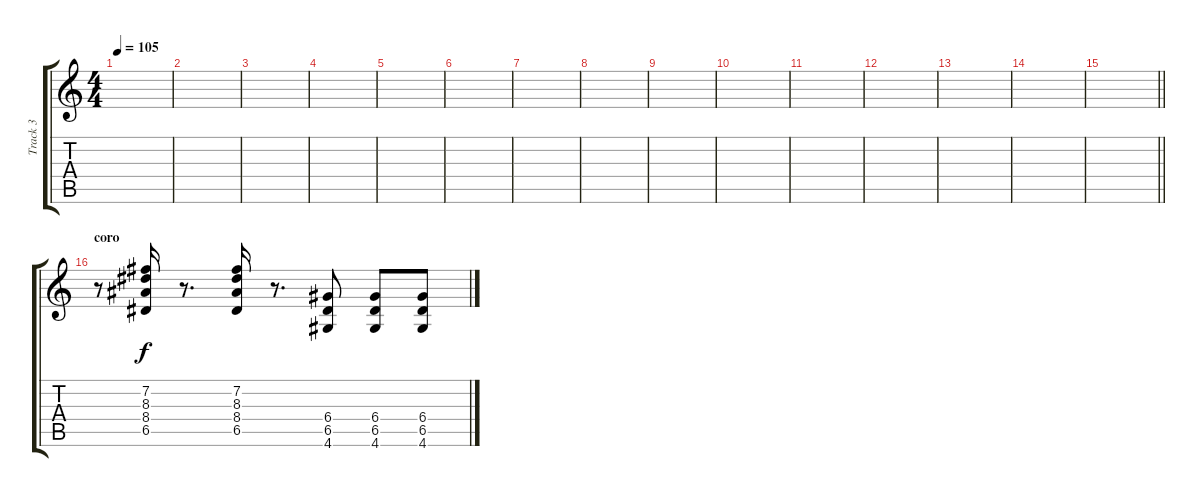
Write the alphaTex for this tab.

\track ("Track 3" "Track 3") {instrument acousticguitarnylon}
\staff {score tabs}
\tuning (E4 B3 G3 D3 A2 E2) {hide}
\ts (4 4)
\tempo 105
\clef g2
\ks c
|
|
|
|
|
|
|
|
|
|
|
|
|
|
\barLineRight lightlight
|
\section ("" "coro")
r.8 (7.2 8.3 8.4 6.5).16 r.8{d} (7.2 8.3 8.4 6.5).16 r.8{d} (6.4 6.5 4.6).8 (6.4 6.5 4.6).8 (6.4 6.5 4.6).8
